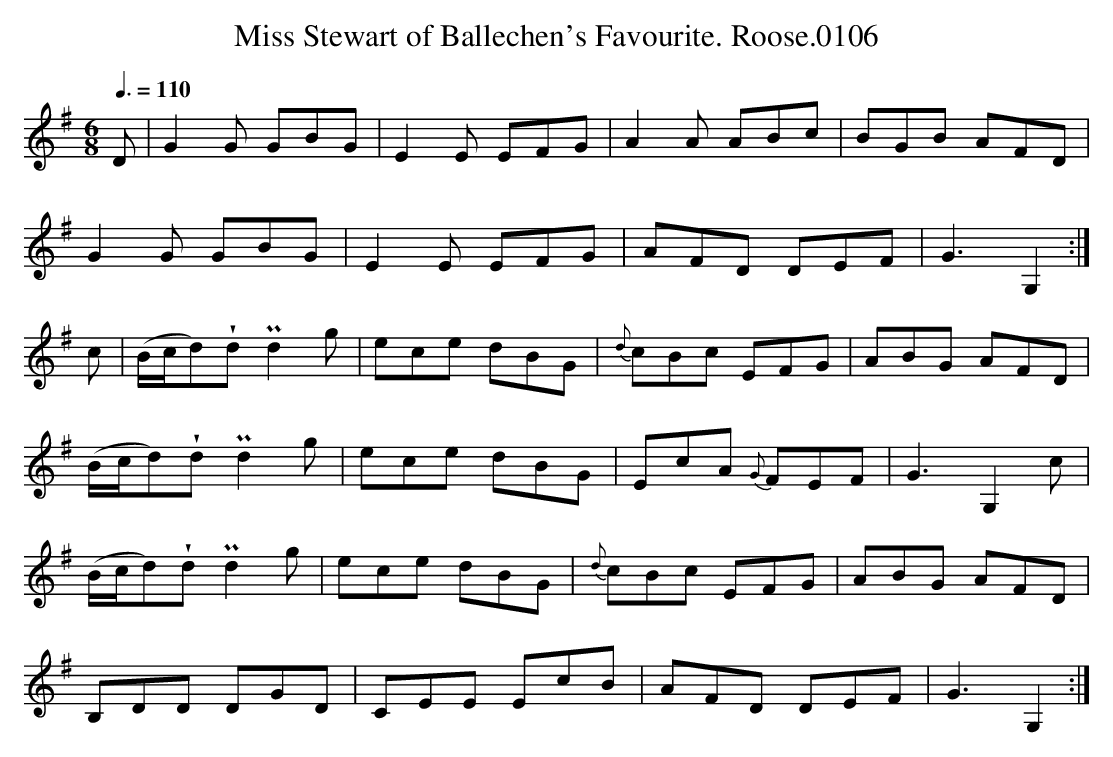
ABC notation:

X:1
T:Miss Stewart of Ballechen's Favourite. Roose.0106
Q:3/8=110
M:6/8
L:1/8
K:G
D|G2 G GBG|E2 E EFG|A2 A ABc|BGB AFD|
G2 G GBG|E2 E EFG|AFD DEF|G3 G,2:|
c|(B/c/d)!wedge!d !uppermordent!d2 g| ece dBG|{d}cBc EFG|ABG AFD|
(B/c/d)!wedge!d !uppermordent!d2 g| ece dBG|EcA {G}FEF|G3 G,2c|
(B/c/d)!wedge!d !uppermordent!d2 g| ece dBG|{d}cBc EFG|ABG AFD|
B,DD DGD|CEE EcB|AFD DEF|G3 G,2:|
